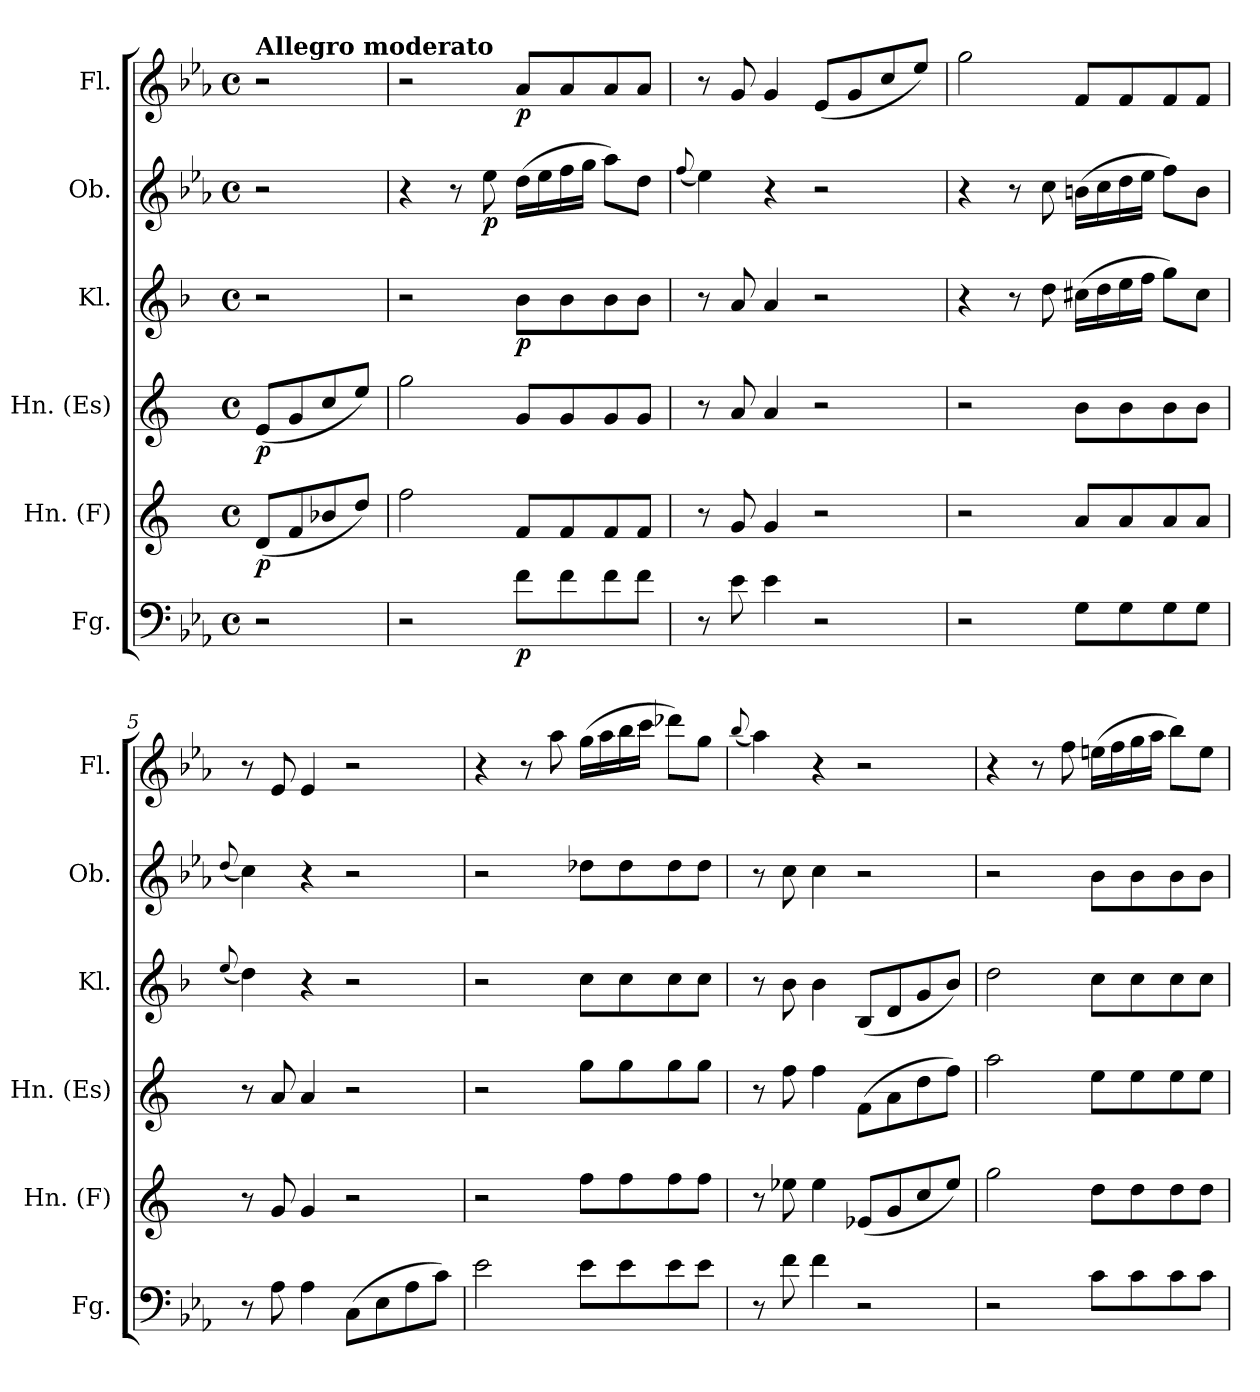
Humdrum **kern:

**kern	**dynam	**kern	**dynam	**kern	**dynam	**kern	**dynam	**kern	**dynam	**kern	**dynam
*part6	*part6	*part5	*part5	*part4	*part4	*part3	*part3	*part2	*part2	*part1	*part1
*staff6	*staff6	*staff5	*staff5	*staff4	*staff4	*staff3	*staff3	*staff2	*staff2	*staff1	*staff1
*I"Fg.	*	*I"Hn. (F)	*	*I"Hn. (Es)	*	*I"Kl.	*	*I"Ob.	*	*I"Fl.	*
*I'Fg.	*	*I'Hn. (F)	*	*I'Hn. (Es)	*	*I'Kl.	*	*I'Ob.	*	*I'Fl.	*
*clefF4	*	*clefG2	*	*clefG2	*	*clefG2	*	*clefG2	*	*clefG2	*
*	*	*ITrd4c7	*	*ITrd5c9	*	*ITrd1c2	*	*	*	*	*
*k[b-e-a-]	*	*k[b-]	*	*k[b-e-a-]	*	*k[b-e-a-]	*	*k[b-e-a-]	*	*k[b-e-a-]	*
*E-:	*	*	*	*	*	*E-:	*	*E-:	*	*E-:	*
*M4/4	*	*M4/4	*	*M4/4	*	*M4/4	*	*M4/4	*	*M4/4	*
*met(c)	*	*met(c)	*	*met(c)	*	*met(c)	*	*met(c)	*	*met(c)	*
=1	=1	=1	=1	=1	=1	=1	=1	=1	=1	=1	=1
!	!	!	!	!	!	!	!	!	!	!LO:TX:a:B:t=Allegro moderato	!
!	!	!	!LO:DY:b	!	!LO:DY:b	!	!	!	!	!	!
2r	.	(<8G/L	p	(<8G/L	p	2r	.	2r	.	2r	.
.	.	8B-/	.	8B-/	.	.	.	.	.	.	.
.	.	8e-X/	.	8e-/	.	.	.	.	.	.	.
.	.	8g/J)	.	8g/J)	.	.	.	.	.	.	.
=2	=2	=2	=2	=2	=2	=2	=2	=2	=2	=2	=2
2r	.	2b-\	.	2b-\	.	2r	.	4r	.	2r	.
.	.	.	.	.	.	.	.	8r	.	.	.
!	!	!	!	!	!	!	!	!	!LO:DY:b	!	!
.	.	.	.	.	.	.	.	8ee-\	p	.	.
!	!LO:DY:b	!	!	!	!	!	!LO:DY:b	!	!	!	!LO:DY:b
8f\L	p	8B-/L	.	8B-/L	.	8a-\L	p	(>16dd\LL	.	8a-/L	p
.	.	.	.	.	.	.	.	16ee-\	.	.	.
8f\	.	8B-/	.	8B-/	.	8a-\	.	16ff\	.	8a-/	.
.	.	.	.	.	.	.	.	16gg\JJ	.	.	.
8f\	.	8B-/	.	8B-/	.	8a-\	.	8aa-\L)	.	8a-/	.
8f\J	.	8B-/J	.	8B-/J	.	8a-\J	.	8dd\J	.	8a-/J	.
=3	=3	=3	=3	=3	=3	=3	=3	=3	=3	=3	=3
.	.	.	.	.	.	.	.	(>8qqff/	.	.	.
8r	.	8r	.	8r	.	8r	.	4ee-\)	.	8r	.
8e-\	.	8c/	.	8c/	.	8g/	.	.	.	8g/	.
4e-\	.	4c/	.	4c/	.	4g/	.	4r	.	4g/	.
2r	.	2r	.	2r	.	2r	.	2r	.	(<8e-/L	.
.	.	.	.	.	.	.	.	.	.	8g/	.
.	.	.	.	.	.	.	.	.	.	8cc/	.
.	.	.	.	.	.	.	.	.	.	8ee-/J)	.
=4	=4	=4	=4	=4	=4	=4	=4	=4	=4	=4	=4
2r	.	2r	.	2r	.	4r	.	4r	.	2gg\	.
.	.	.	.	.	.	8r	.	8r	.	.	.
.	.	.	.	.	.	8cc\	.	8cc\	.	.	.
8G\L	.	8d/L	.	8d\L	.	(>16bn\LL	.	(>16bn\LL	.	8f/L	.
.	.	.	.	.	.	16cc\	.	16cc\	.	.	.
8G\	.	8d/	.	8d\	.	16dd\	.	16dd\	.	8f/	.
.	.	.	.	.	.	16ee-\JJ	.	16ee-\JJ	.	.	.
8G\	.	8d/	.	8d\	.	8ff\L)	.	8ff\L)	.	8f/	.
8G\J	.	8d/J	.	8d\J	.	8b\J	.	8b\J	.	8f/J	.
=5	=5	=5	=5	=5	=5	=5	=5	=5	=5	=5	=5
.	.	.	.	.	.	(>8qqdd/	.	(>8qqdd/	.	.	.
8r	.	8r	.	8r	.	4cc\)	.	4cc\)	.	8r	.
8A-\	.	8c/	.	8c/	.	.	.	.	.	8e-/	.
4A-\	.	4c/	.	4c/	.	4r	.	4r	.	4e-/	.
(>8C\L	.	2r	.	2r	.	2r	.	2r	.	2r	.
8E-\	.	.	.	.	.	.	.	.	.	.	.
8A-\	.	.	.	.	.	.	.	.	.	.	.
8c\J)	.	.	.	.	.	.	.	.	.	.	.
=6	=6	=6	=6	=6	=6	=6	=6	=6	=6	=6	=6
2e-\	.	2r	.	2r	.	2r	.	2r	.	4r	.
.	.	.	.	.	.	.	.	.	.	8r	.
.	.	.	.	.	.	.	.	.	.	8aa-\	.
8e-\L	.	8b-\L	.	8b-\L	.	8b-\L	.	8dd-X\L	.	(>16gg\LL	.
.	.	.	.	.	.	.	.	.	.	16aa-\	.
8e-\	.	8b-\	.	8b-\	.	8b-\	.	8dd-\	.	16bb-\	.
.	.	.	.	.	.	.	.	.	.	16ccc\JJ	.
8e-\	.	8b-\	.	8b-\	.	8b-\	.	8dd-\	.	8ddd-X\L)	.
8e-\J	.	8b-\J	.	8b-\J	.	8b-\J	.	8dd-\J	.	8gg\J	.
=7	=7	=7	=7	=7	=7	=7	=7	=7	=7	=7	=7
.	.	.	.	.	.	.	.	.	.	(>8qqbb-/	.
8r	.	8r	.	8r	.	8r	.	8r	.	4aa-\)	.
8f\	.	8a-X\	.	8a-\	.	8a-\	.	8cc\	.	.	.
4f\	.	4a-\	.	4a-\	.	4a-\	.	4cc\	.	4r	.
2r	.	(<8A-X/L	.	(>8A-\L	.	(<8A-/L	.	2r	.	2r	.
.	.	8c/	.	8c\	.	8c/	.	.	.	.	.
.	.	8f/	.	8f\	.	8f/	.	.	.	.	.
.	.	8a-/J)	.	8a-\J)	.	8a-/J)	.	.	.	.	.
=8	=8	=8	=8	=8	=8	=8	=8	=8	=8	=8	=8
2r	.	2cc\	.	2cc\	.	2cc\	.	2r	.	4r	.
.	.	.	.	.	.	.	.	.	.	8r	.
.	.	.	.	.	.	.	.	.	.	8ff\	.
8c\L	.	8g\L	.	8g\L	.	8b-\L	.	8b-\L	.	(>16een\LL	.
.	.	.	.	.	.	.	.	.	.	16ff\	.
8c\	.	8g\	.	8g\	.	8b-\	.	8b-\	.	16gg\	.
.	.	.	.	.	.	.	.	.	.	16aa-\JJ	.
8c\	.	8g\	.	8g\	.	8b-\	.	8b-\	.	8bb-\L)	.
8c\J	.	8g\J	.	8g\J	.	8b-\J	.	8b-\J	.	8ee\J	.
=	=	=	=	=	=	=	=	=	=	=	=
*-	*-	*-	*-	*-	*-	*-	*-	*-	*-	*-	*-
